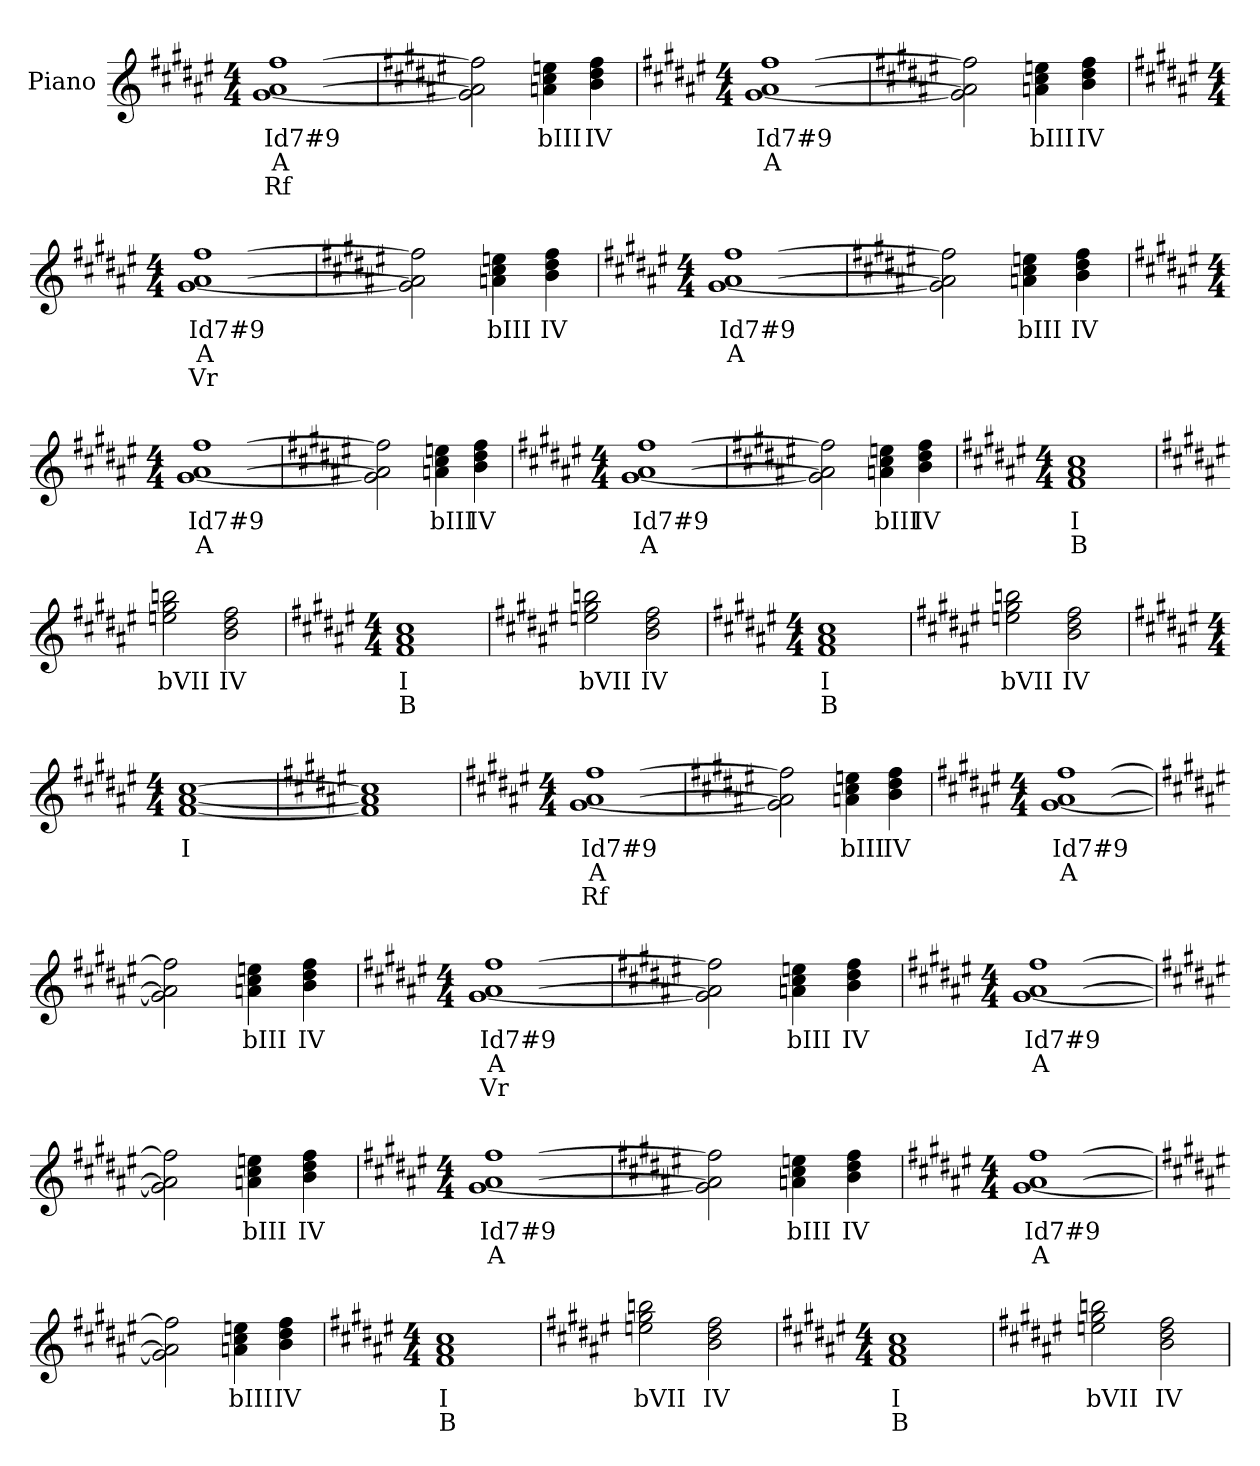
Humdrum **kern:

**kern	**text	**text	**text
*part1	*part1	*part1	*part1
*staff1	*staff1	*staff1	*staff1
*I"Piano	*	*	*
*I'Pno	*	*	*
*k[f#c#g#d#a#e#]	*	*	*
*F#:	*	*	*
*M4/4	*	*	*
=	=	=	=
[1g# [1a# [1ff#	Id7#9	A	Rf
=	=	=	=
*k[f#c#g#d#a#e#]	*	*	*
*F#:	*	*	*
2g#] 2a#] 2ff#]	.	.	.
4an 4cc# 4een	bIII	.	.
4b 4dd# 4ff#	IV	.	.
=	=	=	=
*k[f#c#g#d#a#e#]	*	*	*
*F#:	*	*	*
*M4/4	*	*	*
[1g# [1a# [1ff#	Id7#9	A	.
=	=	=	=
*k[f#c#g#d#a#e#]	*	*	*
*F#:	*	*	*
2g#] 2a#] 2ff#]	.	.	.
4an 4cc# 4een	bIII	.	.
4b 4dd# 4ff#	IV	.	.
=	=	=	=
*k[f#c#g#d#a#e#]	*	*	*
*F#:	*	*	*
*M4/4	*	*	*
[1g# [1a# [1ff#	Id7#9	A	Vr
=	=	=	=
*k[f#c#g#d#a#e#]	*	*	*
*F#:	*	*	*
2g#] 2a#] 2ff#]	.	.	.
4an 4cc# 4een	bIII	.	.
4b 4dd# 4ff#	IV	.	.
=	=	=	=
*k[f#c#g#d#a#e#]	*	*	*
*F#:	*	*	*
*M4/4	*	*	*
[1g# [1a# [1ff#	Id7#9	A	.
=	=	=	=
*k[f#c#g#d#a#e#]	*	*	*
*F#:	*	*	*
2g#] 2a#] 2ff#]	.	.	.
4an 4cc# 4een	bIII	.	.
4b 4dd# 4ff#	IV	.	.
=	=	=	=
*k[f#c#g#d#a#e#]	*	*	*
*F#:	*	*	*
*M4/4	*	*	*
[1g# [1a# [1ff#	Id7#9	A	.
=	=	=	=
*k[f#c#g#d#a#e#]	*	*	*
*F#:	*	*	*
2g#] 2a#] 2ff#]	.	.	.
4an 4cc# 4een	bIII	.	.
4b 4dd# 4ff#	IV	.	.
=	=	=	=
*k[f#c#g#d#a#e#]	*	*	*
*F#:	*	*	*
*M4/4	*	*	*
[1g# [1a# [1ff#	Id7#9	A	.
=	=	=	=
*k[f#c#g#d#a#e#]	*	*	*
*F#:	*	*	*
2g#] 2a#] 2ff#]	.	.	.
4an 4cc# 4een	bIII	.	.
4b 4dd# 4ff#	IV	.	.
=	=	=	=
*k[f#c#g#d#a#e#]	*	*	*
*F#:	*	*	*
*M4/4	*	*	*
1f# 1a# 1cc#	I	B	.
=	=	=	=
*k[f#c#g#d#a#e#]	*	*	*
*F#:	*	*	*
2een 2gg# 2bbn	bVII	.	.
2b 2dd# 2ff#	IV	.	.
=	=	=	=
*k[f#c#g#d#a#e#]	*	*	*
*F#:	*	*	*
*M4/4	*	*	*
1f# 1a# 1cc#	I	B	.
=	=	=	=
*k[f#c#g#d#a#e#]	*	*	*
*F#:	*	*	*
2een 2gg# 2bbn	bVII	.	.
2b 2dd# 2ff#	IV	.	.
=	=	=	=
*k[f#c#g#d#a#e#]	*	*	*
*F#:	*	*	*
*M4/4	*	*	*
1f# 1a# 1cc#	I	B	.
=	=	=	=
*k[f#c#g#d#a#e#]	*	*	*
*F#:	*	*	*
2een 2gg# 2bbn	bVII	.	.
2b 2dd# 2ff#	IV	.	.
=	=	=	=
*k[f#c#g#d#a#e#]	*	*	*
*F#:	*	*	*
*M4/4	*	*	*
[1f# [1a# [1cc#	I	.	.
=	=	=	=
*k[f#c#g#d#a#e#]	*	*	*
*F#:	*	*	*
1f#] 1a#] 1cc#]	.	.	.
=	=	=	=
*k[f#c#g#d#a#e#]	*	*	*
*F#:	*	*	*
*M4/4	*	*	*
[1g# [1a# [1ff#	Id7#9	A	Rf
=	=	=	=
*k[f#c#g#d#a#e#]	*	*	*
*F#:	*	*	*
2g#] 2a#] 2ff#]	.	.	.
4an 4cc# 4een	bIII	.	.
4b 4dd# 4ff#	IV	.	.
=	=	=	=
*k[f#c#g#d#a#e#]	*	*	*
*F#:	*	*	*
*M4/4	*	*	*
[1g# [1a# [1ff#	Id7#9	A	.
=	=	=	=
*k[f#c#g#d#a#e#]	*	*	*
*F#:	*	*	*
2g#] 2a#] 2ff#]	.	.	.
4an 4cc# 4een	bIII	.	.
4b 4dd# 4ff#	IV	.	.
=	=	=	=
*k[f#c#g#d#a#e#]	*	*	*
*F#:	*	*	*
*M4/4	*	*	*
[1g# [1a# [1ff#	Id7#9	A	Vr
=	=	=	=
*k[f#c#g#d#a#e#]	*	*	*
*F#:	*	*	*
2g#] 2a#] 2ff#]	.	.	.
4an 4cc# 4een	bIII	.	.
4b 4dd# 4ff#	IV	.	.
=	=	=	=
*k[f#c#g#d#a#e#]	*	*	*
*F#:	*	*	*
*M4/4	*	*	*
[1g# [1a# [1ff#	Id7#9	A	.
=	=	=	=
*k[f#c#g#d#a#e#]	*	*	*
*F#:	*	*	*
2g#] 2a#] 2ff#]	.	.	.
4an 4cc# 4een	bIII	.	.
4b 4dd# 4ff#	IV	.	.
=	=	=	=
*k[f#c#g#d#a#e#]	*	*	*
*F#:	*	*	*
*M4/4	*	*	*
[1g# [1a# [1ff#	Id7#9	A	.
=	=	=	=
*k[f#c#g#d#a#e#]	*	*	*
*F#:	*	*	*
2g#] 2a#] 2ff#]	.	.	.
4an 4cc# 4een	bIII	.	.
4b 4dd# 4ff#	IV	.	.
=	=	=	=
*k[f#c#g#d#a#e#]	*	*	*
*F#:	*	*	*
*M4/4	*	*	*
[1g# [1a# [1ff#	Id7#9	A	.
=	=	=	=
*k[f#c#g#d#a#e#]	*	*	*
*F#:	*	*	*
2g#] 2a#] 2ff#]	.	.	.
4an 4cc# 4een	bIII	.	.
4b 4dd# 4ff#	IV	.	.
=	=	=	=
*k[f#c#g#d#a#e#]	*	*	*
*F#:	*	*	*
*M4/4	*	*	*
1f# 1a# 1cc#	I	B	.
=	=	=	=
*k[f#c#g#d#a#e#]	*	*	*
*F#:	*	*	*
2een 2gg# 2bbn	bVII	.	.
2b 2dd# 2ff#	IV	.	.
=	=	=	=
*k[f#c#g#d#a#e#]	*	*	*
*F#:	*	*	*
*M4/4	*	*	*
1f# 1a# 1cc#	I	B	.
=	=	=	=
*k[f#c#g#d#a#e#]	*	*	*
*F#:	*	*	*
2een 2gg# 2bbn	bVII	.	.
2b 2dd# 2ff#	IV	.	.
=	=	=	=
*-	*-	*-	*-
